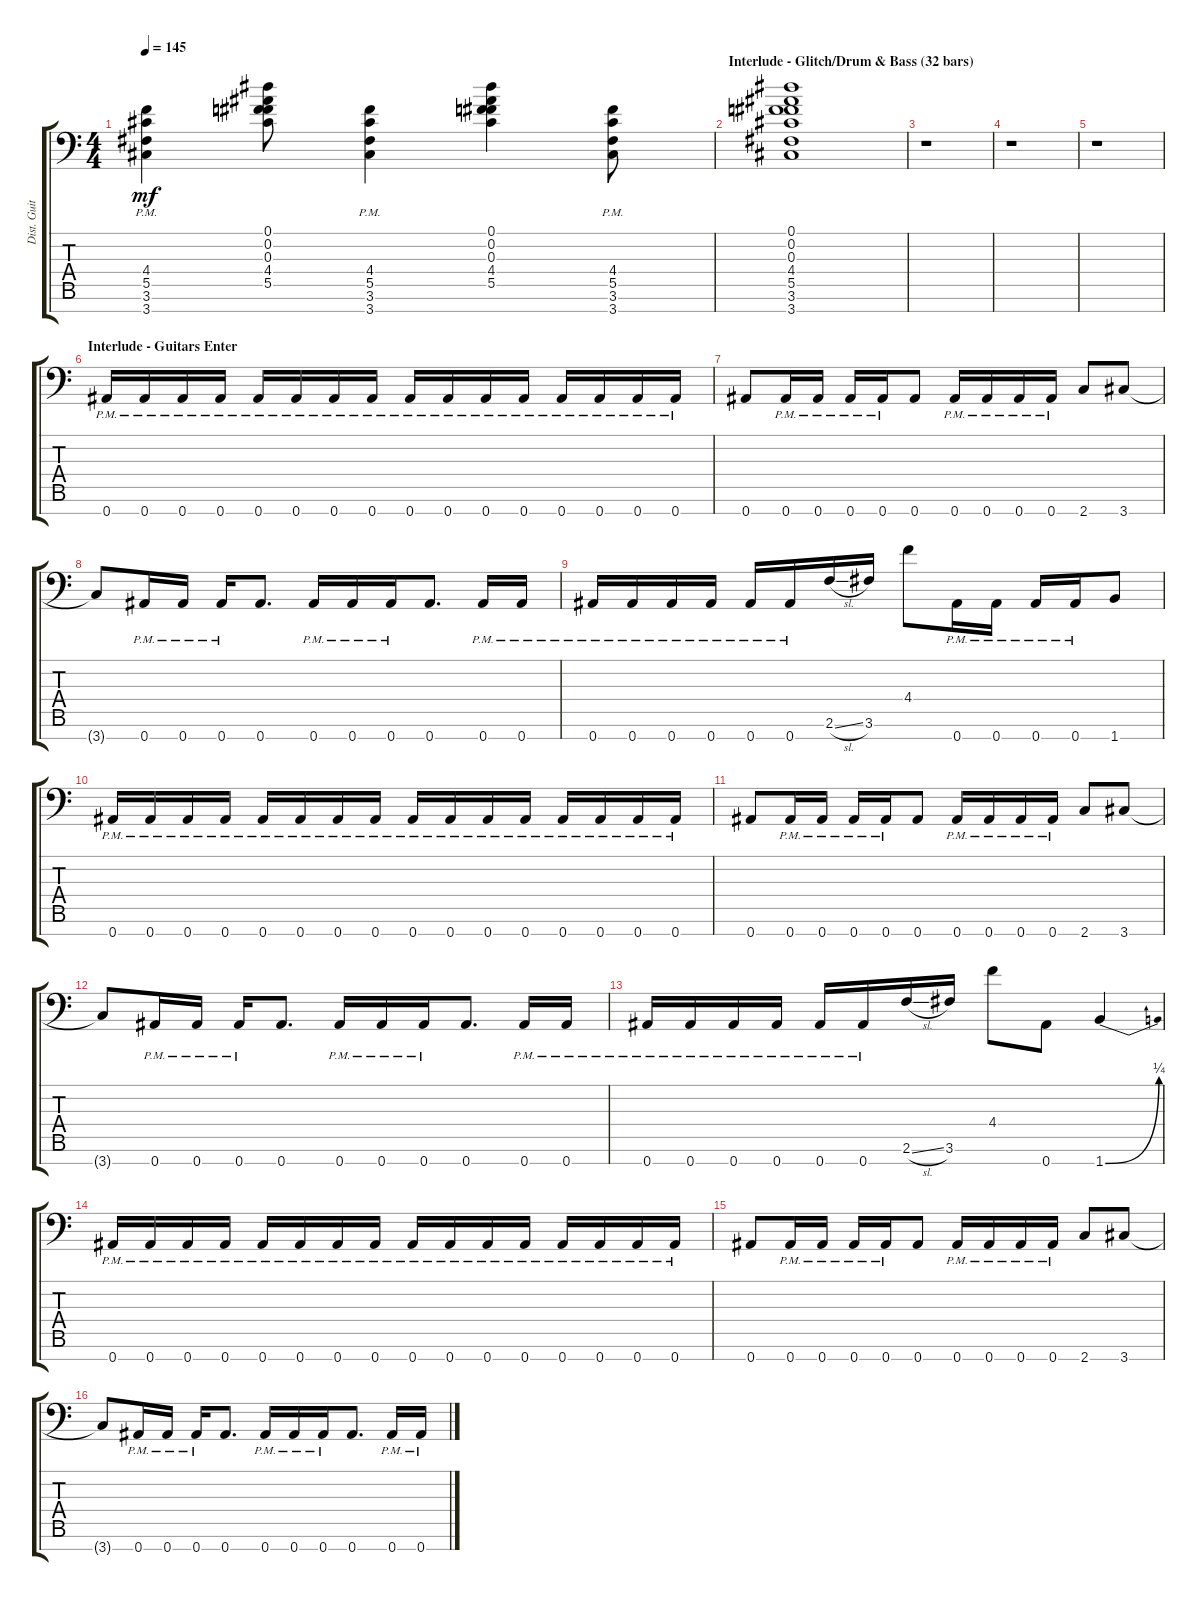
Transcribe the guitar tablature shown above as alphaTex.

\track ("Dist. Guitar 2" "Dist. Guit") {instrument distortionguitar}
\staff {score tabs}
\tuning (Eb4 Bb3 Gb3 Db3 Ab2 Eb2 Bb1) {hide}
\ts (4 4)
\tempo 145
\clef f4
\ks c
(4.4{pm} 5.5{pm} 3.6{pm} 3.7{pm}).4{dy mf} (0.1 0.2 0.3 4.4 5.5).8 (4.4{pm} 5.5{pm} 3.6{pm} 3.7{pm}).4 (0.1 0.2 0.3 4.4 5.5).4 (4.4 5.5 3.6 3.7{pm}).8 |
\section ("" "Interlude - Glitch/Drum & Bass (32 bars)")
(0.1 0.2 0.3 4.4 5.5 3.6 3.7).1 |
r.1 |
r.1 |
r.1 |
\section ("" "Interlude - Guitars Enter")
0.7{pm}.16 0.7{pm}.16 0.7{pm}.16 0.7{pm}.16 0.7{pm}.16 0.7{pm}.16 0.7{pm}.16 0.7{pm}.16 0.7{pm}.16 0.7{pm}.16 0.7{pm}.16 0.7{pm}.16 0.7{pm}.16 0.7{pm}.16 0.7{pm}.16 0.7{pm}.16 |
0.7.8 0.7{pm}.16 0.7{pm}.16 0.7{pm}.16 0.7{pm}.16 0.7.8 0.7{pm}.16 0.7{pm}.16 0.7{pm}.16 0.7{pm}.16 2.7.8 3.7.8 |
3.7{t}.8 0.7{pm}.16 0.7{pm}.16 0.7{pm}.16 0.7.8{d} 0.7{pm}.16 0.7{pm}.16 0.7{pm}.16 0.7.8{d} 0.7{pm}.16 0.7{pm}.16 |
0.7{pm}.16 0.7{pm}.16 0.7{pm}.16 0.7{pm}.16 0.7{pm}.16 0.7{pm}.16 2.6{sl}.16 3.6.16 4.4.8 0.7{pm}.16 0.7{pm}.16 0.7{pm}.16 0.7{pm}.16 1.7.8 |
0.7{pm}.16 0.7{pm}.16 0.7{pm}.16 0.7{pm}.16 0.7{pm}.16 0.7{pm}.16 0.7{pm}.16 0.7{pm}.16 0.7{pm}.16 0.7{pm}.16 0.7{pm}.16 0.7{pm}.16 0.7{pm}.16 0.7{pm}.16 0.7{pm}.16 0.7{pm}.16 |
0.7.8 0.7{pm}.16 0.7{pm}.16 0.7{pm}.16 0.7{pm}.16 0.7.8 0.7{pm}.16 0.7{pm}.16 0.7{pm}.16 0.7{pm}.16 2.7.8 3.7.8 |
3.7{t}.8 0.7{pm}.16 0.7{pm}.16 0.7{pm}.16 0.7.8{d} 0.7{pm}.16 0.7{pm}.16 0.7{pm}.16 0.7.8{d} 0.7{pm}.16 0.7{pm}.16 |
0.7{pm}.16 0.7{pm}.16 0.7{pm}.16 0.7{pm}.16 0.7{pm}.16 0.7{pm}.16 2.6{sl}.16 3.6.16 4.4.8 0.7.8 1.7{be (bend 0 0 60 1)}.4 |
0.7{pm}.16 0.7{pm}.16 0.7{pm}.16 0.7{pm}.16 0.7{pm}.16 0.7{pm}.16 0.7{pm}.16 0.7{pm}.16 0.7{pm}.16 0.7{pm}.16 0.7{pm}.16 0.7{pm}.16 0.7{pm}.16 0.7{pm}.16 0.7{pm}.16 0.7{pm}.16 |
0.7.8 0.7{pm}.16 0.7{pm}.16 0.7{pm}.16 0.7{pm}.16 0.7.8 0.7{pm}.16 0.7{pm}.16 0.7{pm}.16 0.7{pm}.16 2.7.8 3.7.8 |
3.7{t}.8 0.7{pm}.16 0.7{pm}.16 0.7{pm}.16 0.7.8{d} 0.7{pm}.16 0.7{pm}.16 0.7{pm}.16 0.7.8{d} 0.7{pm}.16 0.7{pm}.16
